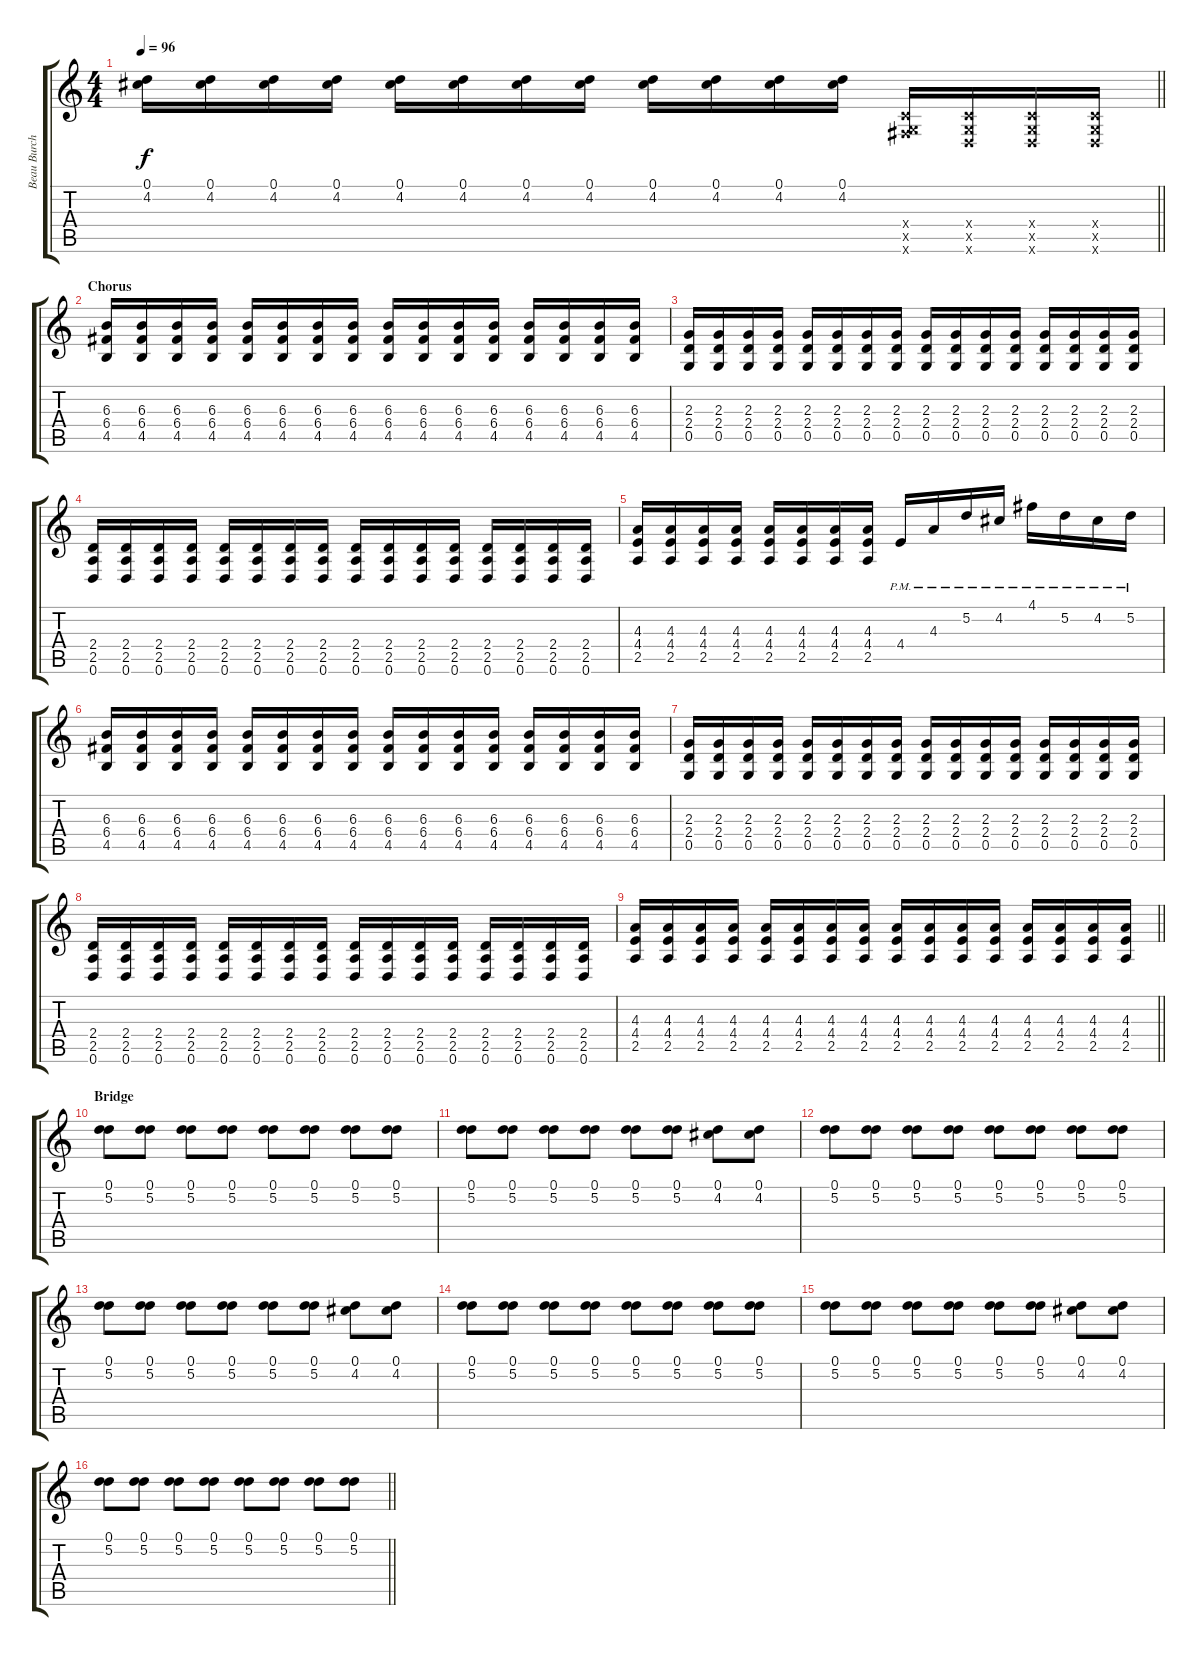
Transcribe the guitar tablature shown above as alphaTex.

\track ("Beau Burchell" "Beau Burch") {instrument distortionguitar}
\staff {score tabs}
\tuning (D4 A3 F3 C3 G2 D2) {hide}
\ts (4 4)
\tempo 96
\clef g2
\barLineRight lightlight
\ks c
(0.1 4.2).16{dy f} (0.1 4.2).16 (0.1 4.2).16 (0.1 4.2).16 (0.1 4.2).16 (0.1 4.2).16 (0.1 4.2).16 (0.1 4.2).16 (0.1 4.2).16 (0.1 4.2).16 (0.1 4.2).16 (0.1 4.2).16 (0.4{x} 0.5{x} 4.6{x}).16 (0.4{x} 0.5{x} 0.6{x}).16 (0.4{x} 0.5{x} 0.6{x}).16 (0.4{x} 0.5{x} 0.6{x}).16 |
\section ("" "Chorus")
(6.3 6.4 4.5).16 (6.3 6.4 4.5).16 (6.3 6.4 4.5).16 (6.3 6.4 4.5).16 (6.3 6.4 4.5).16 (6.3 6.4 4.5).16 (6.3 6.4 4.5).16 (6.3 6.4 4.5).16 (6.3 6.4 4.5).16 (6.3 6.4 4.5).16 (6.3 6.4 4.5).16 (6.3 6.4 4.5).16 (6.3 6.4 4.5).16 (6.3 6.4 4.5).16 (6.3 6.4 4.5).16 (6.3 6.4 4.5).16 |
(2.3 2.4 0.5).16 (2.3 2.4 0.5).16 (2.3 2.4 0.5).16 (2.3 2.4 0.5).16 (2.3 2.4 0.5).16 (2.3 2.4 0.5).16 (2.3 2.4 0.5).16 (2.3 2.4 0.5).16 (2.3 2.4 0.5).16 (2.3 2.4 0.5).16 (2.3 2.4 0.5).16 (2.3 2.4 0.5).16 (2.3 2.4 0.5).16 (2.3 2.4 0.5).16 (2.3 2.4 0.5).16 (2.3 2.4 0.5).16 |
(2.4 2.5 0.6).16 (2.4 2.5 0.6).16 (2.4 2.5 0.6).16 (2.4 2.5 0.6).16 (2.4 2.5 0.6).16 (2.4 2.5 0.6).16 (2.4 2.5 0.6).16 (2.4 2.5 0.6).16 (2.4 2.5 0.6).16 (2.4 2.5 0.6).16 (2.4 2.5 0.6).16 (2.4 2.5 0.6).16 (2.4 2.5 0.6).16 (2.4 2.5 0.6).16 (2.4 2.5 0.6).16 (2.4 2.5 0.6).16 |
(4.3 4.4 2.5).16 (4.3 4.4 2.5).16 (4.3 4.4 2.5).16 (4.3 4.4 2.5).16 (4.3 4.4 2.5).16 (4.3 4.4 2.5).16 (4.3 4.4 2.5).16 (4.3 4.4 2.5).16 4.4{pm}.16 4.3{pm}.16 5.2{pm}.16 4.2{pm}.16 4.1{pm}.16 5.2{pm}.16 4.2{pm}.16 5.2{pm}.16 |
(6.3 6.4 4.5).16 (6.3 6.4 4.5).16 (6.3 6.4 4.5).16 (6.3 6.4 4.5).16 (6.3 6.4 4.5).16 (6.3 6.4 4.5).16 (6.3 6.4 4.5).16 (6.3 6.4 4.5).16 (6.3 6.4 4.5).16 (6.3 6.4 4.5).16 (6.3 6.4 4.5).16 (6.3 6.4 4.5).16 (6.3 6.4 4.5).16 (6.3 6.4 4.5).16 (6.3 6.4 4.5).16 (6.3 6.4 4.5).16 |
(2.3 2.4 0.5).16 (2.3 2.4 0.5).16 (2.3 2.4 0.5).16 (2.3 2.4 0.5).16 (2.3 2.4 0.5).16 (2.3 2.4 0.5).16 (2.3 2.4 0.5).16 (2.3 2.4 0.5).16 (2.3 2.4 0.5).16 (2.3 2.4 0.5).16 (2.3 2.4 0.5).16 (2.3 2.4 0.5).16 (2.3 2.4 0.5).16 (2.3 2.4 0.5).16 (2.3 2.4 0.5).16 (2.3 2.4 0.5).16 |
(2.4 2.5 0.6).16 (2.4 2.5 0.6).16 (2.4 2.5 0.6).16 (2.4 2.5 0.6).16 (2.4 2.5 0.6).16 (2.4 2.5 0.6).16 (2.4 2.5 0.6).16 (2.4 2.5 0.6).16 (2.4 2.5 0.6).16 (2.4 2.5 0.6).16 (2.4 2.5 0.6).16 (2.4 2.5 0.6).16 (2.4 2.5 0.6).16 (2.4 2.5 0.6).16 (2.4 2.5 0.6).16 (2.4 2.5 0.6).16 |
\barLineRight lightlight
(4.3 4.4 2.5).16 (4.3 4.4 2.5).16 (4.3 4.4 2.5).16 (4.3 4.4 2.5).16 (4.3 4.4 2.5).16 (4.3 4.4 2.5).16 (4.3 4.4 2.5).16 (4.3 4.4 2.5).16 (4.3 4.4 2.5).16 (4.3 4.4 2.5).16 (4.3 4.4 2.5).16 (4.3 4.4 2.5).16 (4.3 4.4 2.5).16 (4.3 4.4 2.5).16 (4.3 4.4 2.5).16 (4.3 4.4 2.5).16 |
\section ("" "Bridge")
(0.1 5.2).8 (0.1 5.2).8 (0.1 5.2).8 (0.1 5.2).8 (0.1 5.2).8 (0.1 5.2).8 (0.1 5.2).8 (0.1 5.2).8 |
(0.1 5.2).8 (0.1 5.2).8 (0.1 5.2).8 (0.1 5.2).8 (0.1 5.2).8 (0.1 5.2).8 (0.1 4.2).8 (0.1 4.2).8 |
(0.1 5.2).8 (0.1 5.2).8 (0.1 5.2).8 (0.1 5.2).8 (0.1 5.2).8 (0.1 5.2).8 (0.1 5.2).8 (0.1 5.2).8 |
(0.1 5.2).8 (0.1 5.2).8 (0.1 5.2).8 (0.1 5.2).8 (0.1 5.2).8 (0.1 5.2).8 (0.1 4.2).8 (0.1 4.2).8 |
(0.1 5.2).8 (0.1 5.2).8 (0.1 5.2).8 (0.1 5.2).8 (0.1 5.2).8 (0.1 5.2).8 (0.1 5.2).8 (0.1 5.2).8 |
(0.1 5.2).8 (0.1 5.2).8 (0.1 5.2).8 (0.1 5.2).8 (0.1 5.2).8 (0.1 5.2).8 (0.1 4.2).8 (0.1 4.2).8 |
\barLineRight lightlight
(0.1 5.2).8 (0.1 5.2).8 (0.1 5.2).8 (0.1 5.2).8 (0.1 5.2).8 (0.1 5.2).8 (0.1 5.2).8 (0.1 5.2).8
